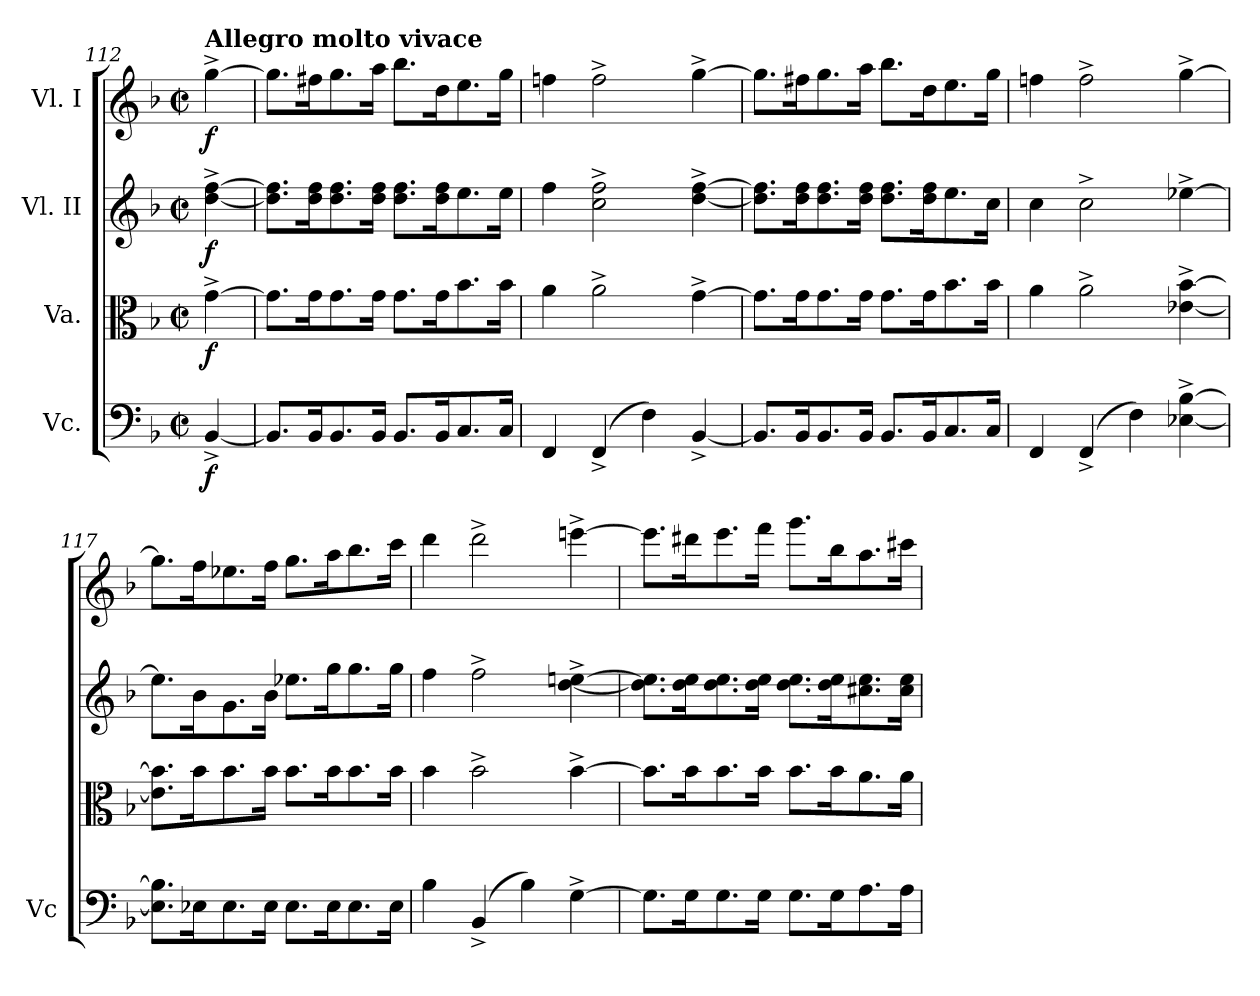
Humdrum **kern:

**kern	**dynam	**kern	**dynam	**kern	**dynam	**kern	**dynam
*part4	*part4	*part3	*part3	*part2	*part2	*part1	*part1
*staff4	*staff4	*staff3	*staff3	*staff2	*staff2	*staff1	*staff1
*I"Vc.	*	*I"Va.	*	*I"Vl. II	*	*I"Vl. I	*
*I'Vc	*	*	*	*	*	*	*
*clefF4	*	*clefC3	*	*clefG2	*	*clefG2	*
*k[b-]	*	*k[b-]	*	*k[b-]	*	*k[b-]	*
*F:	*	*F:	*	*F:	*	*F:	*
*M2/2	*	*M2/2	*	*M2/2	*	*M2/2	*
*met(c|)	*	*met(c|)	*	*met(c|)	*	*met(c|)	*
=112	=112	=112	=112	=112	=112	=112	=112
!	!	!	!	!	!	!LO:TX:a:B:t=Allegro molto vivace	!
!	!LO:DY:b	!	!LO:DY:b	!	!LO:DY:b	!	!LO:DY:b
[4BB-^/	f	[4g^\	f	[4dd^\ [4ff^\	f	[4gg^\	f
=113	=113	=113	=113	=113	=113	=113	=113
8.BB-/L]	.	8.g\L]	.	8.dd]\ 8.ff]\L	.	8.gg\L]	.
16BB-/k	.	16g\k	.	16dd\ 16ff\k	.	16ff#X\k	.
8.BB-/	.	8.g\	.	8.dd\ 8.ff\	.	8.gg\	.
16BB-/Jk	.	16g\Jk	.	16dd\ 16ff\Jk	.	16aa\Jk	.
8.BB-/L	.	8.g\L	.	8.dd\ 8.ff\L	.	8.bb-\L	.
16BB-/k	.	16g\k	.	16dd\ 16ff\k	.	16dd\k	.
8.C/	.	8.b-\	.	8.ee\	.	8.ee\	.
16C/Jk	.	16b-\Jk	.	16ee\Jk	.	16gg\Jk	.
=114	=114	=114	=114	=114	=114	=114	=114
4FF/	.	4a\	.	4ff\	.	4ffn\	.
(>4FF^/	.	2a^\	.	2cc^\ 2ff^\	.	2ff^\	.
4F\)	.	.	.	.	.	.	.
[4BB-^/	.	[4g^\	.	[4dd^\ [4ff^\	.	[4gg^\	.
=115	=115	=115	=115	=115	=115	=115	=115
8.BB-/L]	.	8.g\L]	.	8.dd]\ 8.ff]\L	.	8.gg\L]	.
16BB-/k	.	16g\k	.	16dd\ 16ff\k	.	16ff#X\k	.
8.BB-/	.	8.g\	.	8.dd\ 8.ff\	.	8.gg\	.
16BB-/Jk	.	16g\Jk	.	16dd\ 16ff\Jk	.	16aa\Jk	.
8.BB-/L	.	8.g\L	.	8.dd\ 8.ff\L	.	8.bb-\L	.
16BB-/k	.	16g\k	.	16dd\ 16ff\k	.	16dd\k	.
8.C/	.	8.b-\	.	8.ee\	.	8.ee\	.
16C/Jk	.	16b-\Jk	.	16cc\Jk	.	16gg\Jk	.
=116	=116	=116	=116	=116	=116	=116	=116
4FF/	.	4a\	.	4cc\	.	4ffn\	.
(>4FF^/	.	2a^\	.	2cc^\	.	2ff^\	.
4F\)	.	.	.	.	.	.	.
[4E-X^\ [4B-^\	.	[4e-X^\ [4b-^\	.	[4ee-X^\	.	[4gg^\	.
=117	=117	=117	=117	=117	=117	=117	=117
8.E-]\ 8.B-]\L	.	8.e-]\ 8.b-]\L	.	8.ee-\L]	.	8.gg\L]	.
16E-X\k	.	16b-\k	.	16b-\k	.	16ff\k	.
8.E-\	.	8.b-\	.	8.g\	.	8.ee-X\	.
16E-\Jk	.	16b-\Jk	.	16b-\Jk	.	16ff\Jk	.
8.E-\L	.	8.b-\L	.	8.ee-X\L	.	8.gg\L	.
16E-\k	.	16b-\k	.	16gg\k	.	16aa\k	.
8.E-\	.	8.b-\	.	8.gg\	.	8.bb-\	.
16E-\Jk	.	16b-\Jk	.	16gg\Jk	.	16ccc\Jk	.
=118	=118	=118	=118	=118	=118	=118	=118
4B-\	.	4b-\	.	4ff\	.	4ddd\	.
(>4BB-^/	.	2b-^\	.	2ff^\	.	2ddd^\	.
4B-\)	.	.	.	.	.	.	.
[4G^\	.	[4b-^\	.	[4dd^\ [4een^\	.	[4eeen^\	.
=119	=119	=119	=119	=119	=119	=119	=119
8.G\L]	.	8.b-\L]	.	8.dd]\ 8.ee]\L	.	8.eee\L]	.
16G\k	.	16b-\k	.	16dd\ 16ee\k	.	16ddd#X\k	.
8.G\	.	8.b-\	.	8.dd\ 8.ee\	.	8.eee\	.
16G\Jk	.	16b-\Jk	.	16dd\ 16ee\Jk	.	16fff\Jk	.
8.G\L	.	8.b-\L	.	8.dd\ 8.ee\L	.	8.ggg\L	.
16G\k	.	16b-\k	.	16dd\ 16ee\k	.	16bb-\k	.
8.A\	.	8.a\	.	8.cc#X\ 8.ee\	.	8.aa\	.
16A\Jk	.	16a\Jk	.	16cc#\ 16ee\Jk	.	16ccc#X\Jk	.
=	=	=	=	=	=	=	=
*-	*-	*-	*-	*-	*-	*-	*-
